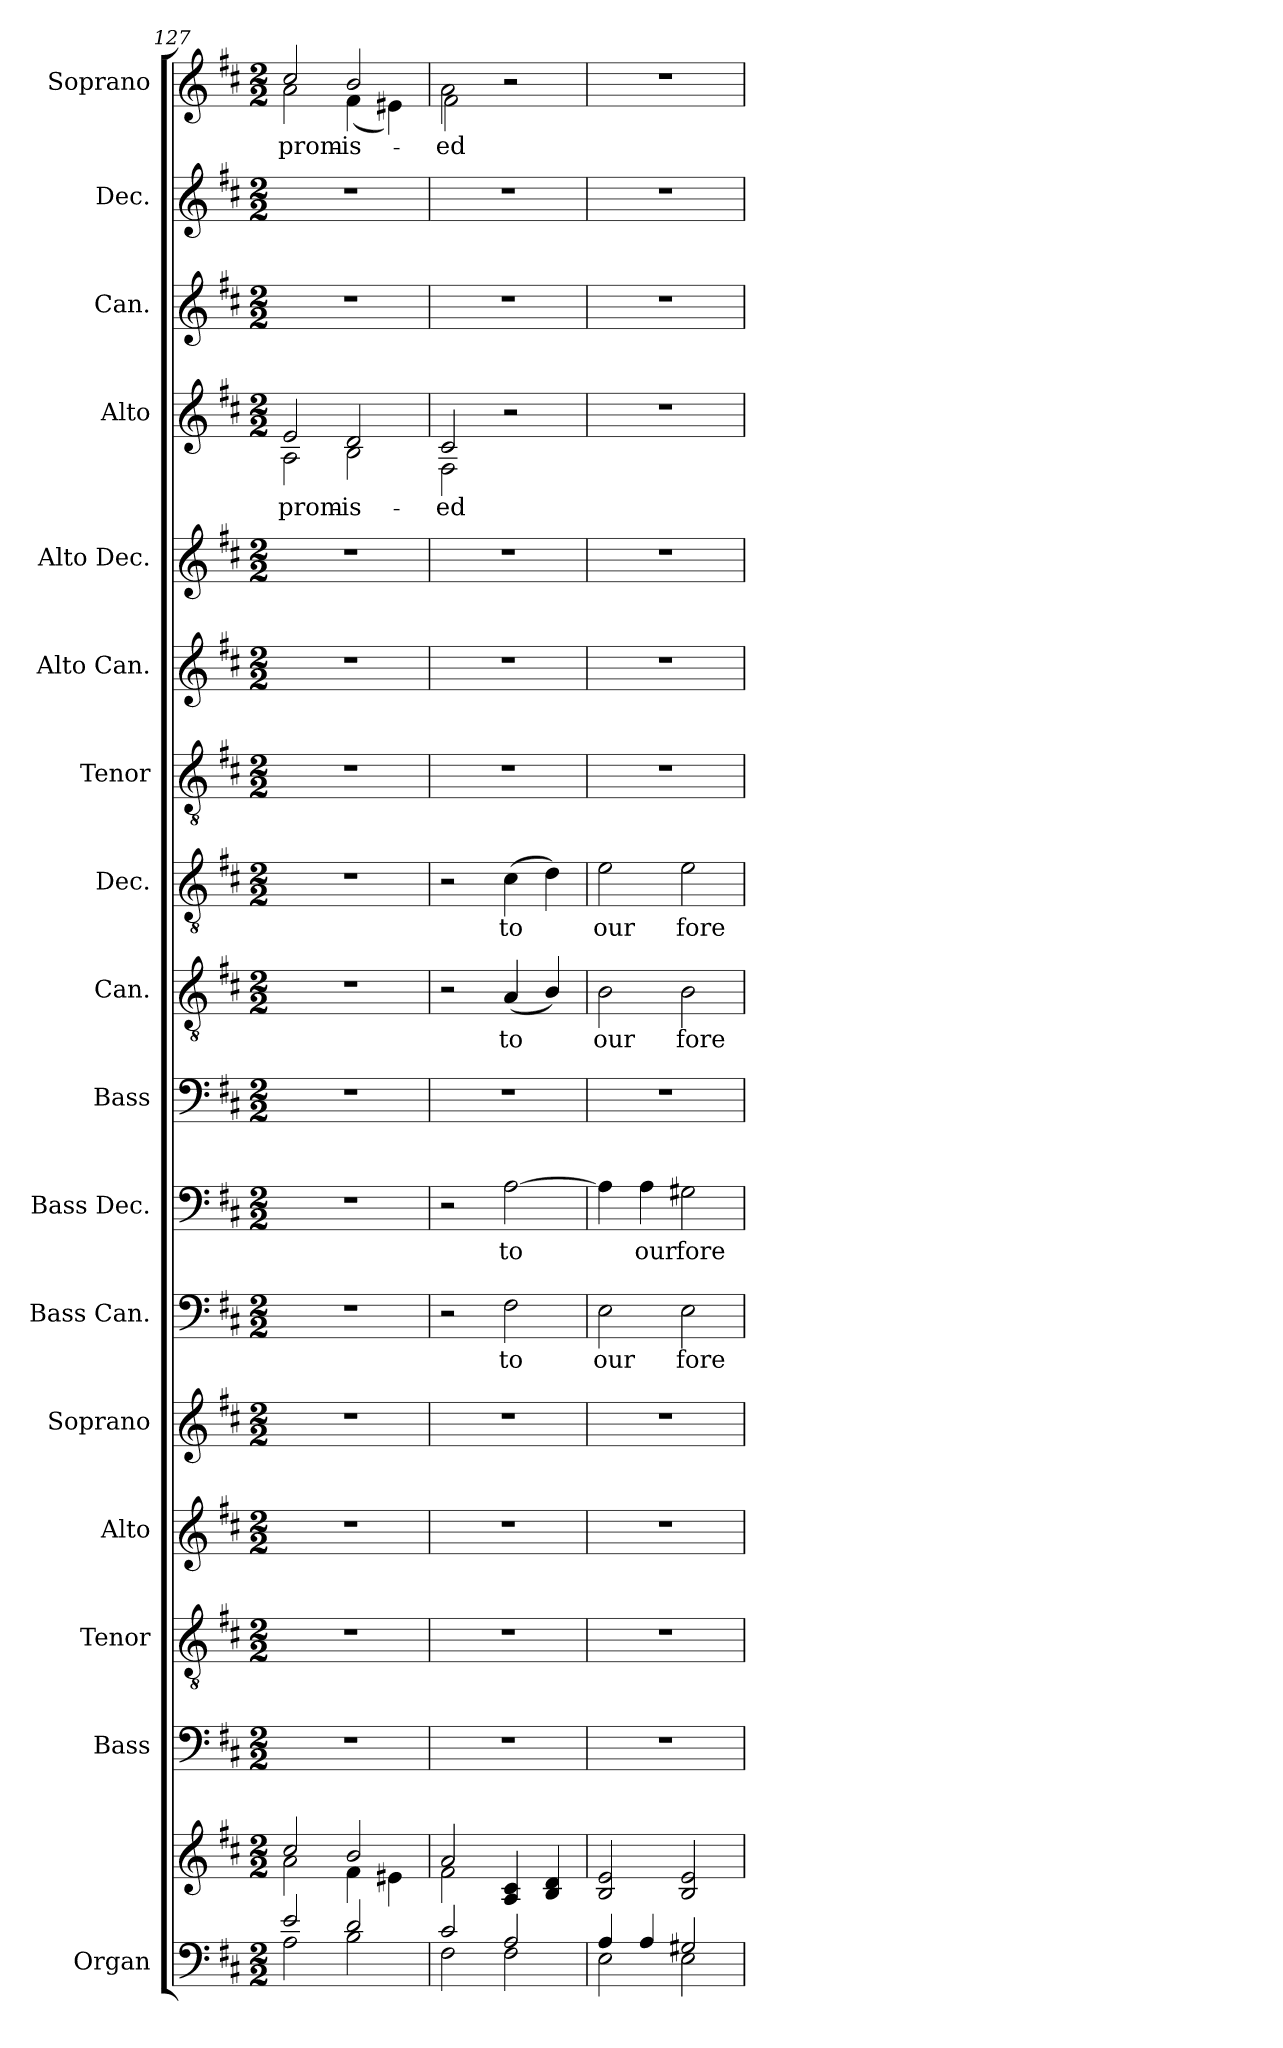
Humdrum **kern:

**kern	**kern	**kern	**kern	**kern	**kern	**kern	**text	**kern	**text	**kern	**kern	**text	**kern	**text	**kern	**kern	**kern	**kern	**text	**kern	**kern	**kern	**text
*part17	*part17	*part16	*part15	*part14	*part13	*part12	*part12	*part11	*part11	*part10	*part9	*part9	*part8	*part8	*part7	*part6	*part5	*part4	*part4	*part3	*part2	*part1	*part1
*staff18	*staff17	*staff16	*staff15	*staff14	*staff13	*staff12	*staff12	*staff11	*staff11	*staff10	*staff9	*staff9	*staff8	*staff8	*staff7	*staff6	*staff5	*staff4	*staff4	*staff3	*staff2	*staff1	*staff1
*I"Organ	*	*I"Bass	*I"Tenor	*I"Alto	*I"Soprano	*I"Bass Can.	*	*I"Bass Dec.	*	*I"Bass	*I"Can.	*	*I"Dec.	*	*I"Tenor	*I"Alto Can.	*I"Alto Dec.	*I"Alto	*	*I"Can.	*I"Dec.	*I"Soprano	*
*I'Org.	*	*I'B.	*I'T.	*I'A.	*I'S.	*I'B.   Can.	*	*I'Dec.	*	*I'B.	*	*	*I'Dec.	*	*I'T.	*I'A.   Can.	*I'Dec.	*I'A.	*	*	*I'Dec.	*I'S.	*
*clefF4	*clefG2	*clefF4	*clefGv2	*clefG2	*clefG2	*clefF4	*	*clefF4	*	*clefF4	*clefGv2	*	*clefGv2	*	*clefGv2	*clefG2	*clefG2	*clefG2	*	*clefG2	*clefG2	*clefG2	*
*	*	*	*ITrd7c12	*	*	*	*	*	*	*	*ITrd7c12	*	*ITrd7c12	*	*ITrd7c12	*	*	*	*	*	*	*	*
*k[f#c#]	*k[f#c#]	*k[f#c#]	*k[f#c#]	*k[f#c#]	*k[f#c#]	*k[f#c#]	*	*k[f#c#]	*	*k[f#c#]	*k[f#c#]	*	*k[f#c#]	*	*k[f#c#]	*k[f#c#]	*k[f#c#]	*k[f#c#]	*	*k[f#c#]	*k[f#c#]	*k[f#c#]	*
*D:	*D:	*D:	*D:	*D:	*D:	*D:	*	*D:	*	*D:	*D:	*	*D:	*	*D:	*D:	*D:	*D:	*	*D:	*D:	*D:	*
*M2/2	*M2/2	*M2/2	*M2/2	*M2/2	*M2/2	*M2/2	*	*M2/2	*	*M2/2	*M2/2	*	*M2/2	*	*M2/2	*M2/2	*M2/2	*M2/2	*	*M2/2	*M2/2	*M2/2	*
=127	=127	=127	=127	=127	=127	=127	=127	=127	=127	=127	=127	=127	=127	=127	=127	=127	=127	=127	=127	=127	=127	=127	=127
*^	*^	*	*	*	*	*	*	*	*	*	*	*	*	*	*	*	*	*^	*	*	*	*	*
!	!	!	!	!	!	!	!	!	!	!	!	!	!	!	!	!	!	!	!	!	!	!LO:LY:b:color=#000000	!	!	!	!
*	*	*	*	*	*	*	*	*	*	*	*	*	*	*	*	*	*	*	*	*	*	*	*	*	*^	*
!	!	!	!	!	!	!	!	!	!	!	!	!	!	!	!	!	!	!	!	!	!	!	!	!	!	!	!LO:LY:b:color=#000000
2ei/	2Ai\	2cc#i/	2ai\	1r	1r	1r	1r	1r	.	1r	.	1r	1r	.	1r	.	1r	1r	1r	2ei/	2Ai\	prom-	1r	1r	2cc#i/	2ai\	prom-
!	!	!	!	!	!	!	!	!	!	!	!	!	!	!	!	!	!	!	!	!	!	!LO:LY:b:color=#000000	!	!	!	!	!
!	!	!	!	!	!	!	!	!	!	!	!	!	!	!	!	!	!	!	!	!	!	!	!	!	!	!	!LO:LY:b:color=#000000
2di/	2Bi\	2bi/	4f#i\	.	.	.	.	.	.	.	.	.	.	.	.	.	.	.	.	2di/	2Bi\	-is-	.	.	2bi/	(4f#i\	-is-
.	.	.	4e#Xi\	.	.	.	.	.	.	.	.	.	.	.	.	.	.	.	.	.	.	.	.	.	.	4e#Xi\)	.
=128	=128	=128	=128	=128	=128	=128	=128	=128	=128	=128	=128	=128	=128	=128	=128	=128	=128	=128	=128	=128	=128	=128	=128	=128	=128	=128	=128
!	!	!	!	!	!	!	!	!	!	!	!	!	!	!	!	!	!	!	!	!	!	!LO:LY:b:color=#000000	!	!	!	!	!
!	!	!	!	!	!	!	!	!	!	!	!	!	!	!	!	!	!	!	!	!	!	!	!	!	!	!	!LO:LY:b:color=#000000
2c#i/	2F#i\	2ai/	2f#i\	1r	1r	1r	1r	2r	.	2r	.	1r	2r	.	2r	.	1r	1r	1r	2c#i/	2F#i\	-ed	1r	1r	2ai\	2f#i\	-ed
!	!	!	!	!	!	!	!	!	!LO:LY:b:color=#000000	!	!	!	!	!	!	!	!	!	!	!	!	!	!	!	!	!	!
!	!	!	!	!	!	!	!	!	!	!	!LO:LY:b:color=#000000	!	!	!	!	!	!	!	!	!	!	!	!	!	!	!	!
!	!	!	!	!	!	!	!	!	!	!	!	!	!	!LO:LY:b:color=#000000	!	!	!	!	!	!	!	!	!	!	!	!	!
!	!	!	!	!	!	!	!	!	!	!	!	!	!	!	!	!LO:LY:b:color=#000000	!	!	!	!	!	!	!	!	!	!	!
2Ai/	2F#i\	4Ai/ 4c#i	2ryy	.	.	.	.	2F#i\	to	[2Ai\	to	.	(4AAi/	to	(4C#i\	to	.	.	.	2r	2ryy	.	.	.	2r	2ryy	.
.	.	4Bi/ 4di	.	.	.	.	.	.	.	.	.	.	4BBi/)	.	4Di\)	.	.	.	.	.	.	.	.	.	.	.	.
*	*	*v	*v	*	*	*	*	*	*	*	*	*	*	*	*	*	*	*	*	*v	*v	*	*	*	*v	*v	*
=129	=129	=129	=129	=129	=129	=129	=129	=129	=129	=129	=129	=129	=129	=129	=129	=129	=129	=129	=129	=129	=129	=129	=129	=129
!	!	!	!	!	!	!	!	!LO:LY:b:color=#000000	!	!	!	!	!	!	!	!	!	!	!	!	!	!	!	!
!	!	!	!	!	!	!	!	!	!	!	!	!	!LO:LY:b:color=#000000	!	!	!	!	!	!	!	!	!	!	!
!	!	!	!	!	!	!	!	!	!	!	!	!	!	!	!LO:LY:b:color=#000000	!	!	!	!	!	!	!	!	!
4Ai/	2Ei\	2Bi/ 2ei	1r	1r	1r	1r	2Ei\	our	4Ai\]	.	1r	2BBi\	our	2Ei\	our	1r	1r	1r	1r	.	1r	1r	1r	.
!	!	!	!	!	!	!	!	!	!	!LO:LY:b:color=#000000	!	!	!	!	!	!	!	!	!	!	!	!	!	!
4Ai/	.	.	.	.	.	.	.	.	4Ai\	our	.	.	.	.	.	.	.	.	.	.	.	.	.	.
!	!	!	!	!	!	!	!	!LO:LY:b:color=#000000	!	!	!	!	!	!	!	!	!	!	!	!	!	!	!	!
!	!	!	!	!	!	!	!	!	!	!LO:LY:b:color=#000000	!	!	!	!	!	!	!	!	!	!	!	!	!	!
!	!	!	!	!	!	!	!	!	!	!	!	!	!LO:LY:b:color=#000000	!	!	!	!	!	!	!	!	!	!	!
!	!	!	!	!	!	!	!	!	!	!	!	!	!	!	!LO:LY:b:color=#000000	!	!	!	!	!	!	!	!	!
2G#Xi/	2Ei\	2Bi/ 2ei	.	.	.	.	2Ei\	fore-	2G#Xi\	fore-	.	2BBi\	fore-	2Ei\	fore-	.	.	.	.	.	.	.	.	.
*v	*v	*	*	*	*	*	*	*	*	*	*	*	*	*	*	*	*	*	*	*	*	*	*	*
=	=	=	=	=	=	=	=	=	=	=	=	=	=	=	=	=	=	=	=	=	=	=	=
*-	*-	*-	*-	*-	*-	*-	*-	*-	*-	*-	*-	*-	*-	*-	*-	*-	*-	*-	*-	*-	*-	*-	*-
